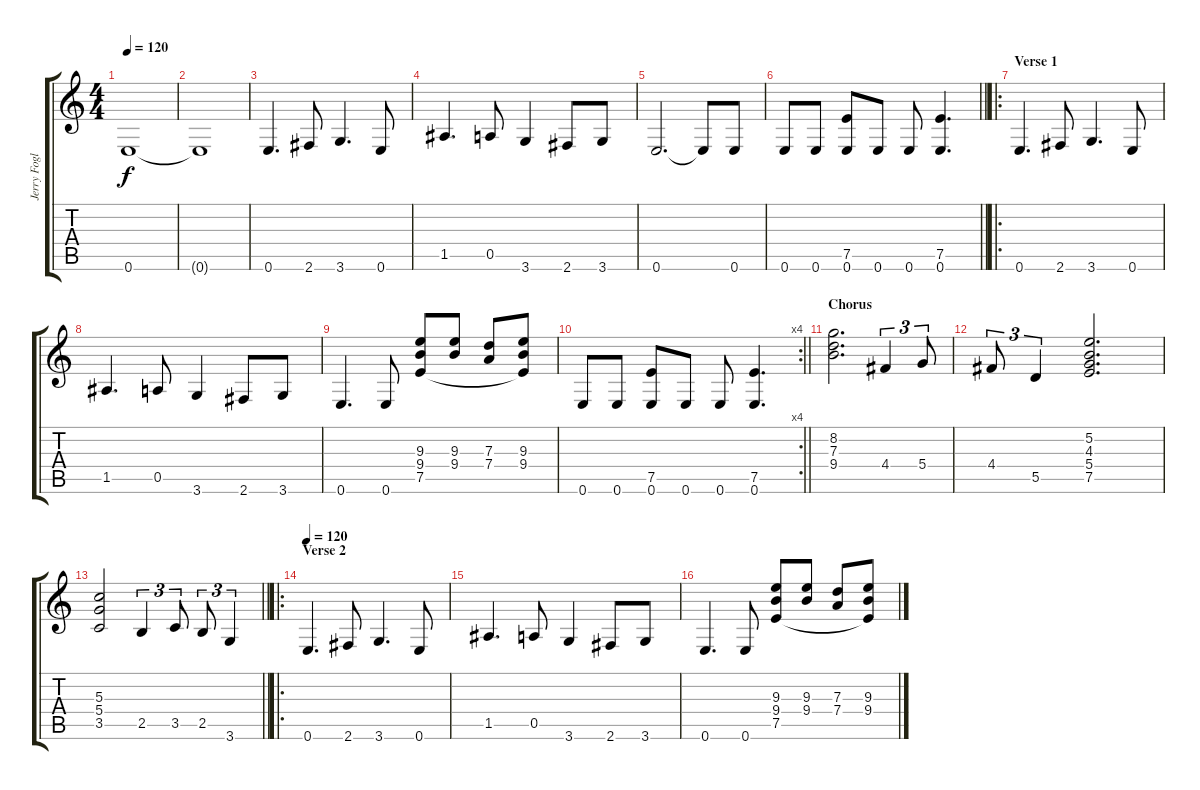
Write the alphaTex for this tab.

\track ("Jerry Fogle" "Jerry Fogl") {instrument distortionguitar}
\staff {score tabs}
\tuning (E4 B3 G3 D3 A2 E2) {hide}
\ts (4 4)
\tempo 120
\clef g2
\ks c
0.6.1{dy f} |
0.6{t}.1 |
0.6.4{d} 2.6.8 3.6.4{d} 0.6.8 |
1.5.4{d} 0.5.8 3.6.4 2.6.8 3.6.8 |
0.6.2{d} 0.6{t}.8 0.6.8 |
\barLineRight lightlight
0.6.8 0.6.8 (7.5 0.6).8 0.6.8 0.6.8 (7.5 0.6).4{d} |
\ro
\section ("" "Verse 1")
0.6.4{d} 2.6.8 3.6.4{d} 0.6.8 |
1.5.4{d} 0.5.8 3.6.4 2.6.8 3.6.8 |
0.6.4{d} 0.6.8 (9.3 9.4 7.5).8 (9.3 9.4).8 (7.3 7.4).8 (9.3 9.4 7.5{t}).8 |
\rc 4
\barLineRight lightlight
0.6.8 0.6.8 (7.5 0.6).8 0.6.8 0.6.8 (7.5 0.6).4{d} |
\section ("" "Chorus")
(8.2 7.3 9.4).2{d} 4.4.4{tu (3 2)} 5.4.8{tu (3 2)} |
4.4.8{tu (3 2)} 5.5.4{tu (3 2)} (5.2 4.3 5.4 7.5).2{d} |
\barLineRight lightlight
(5.3 5.4 3.5).2 2.5.4{tu (3 2)} 3.5.8{tu (3 2)} 2.5.8{tu (3 2)} 3.6.4{tu (3 2)} |
\ro
\section ("" "Verse 2")
\tempo 120
0.6.4{d} 2.6.8 3.6.4{d} 0.6.8 |
1.5.4{d} 0.5.8 3.6.4 2.6.8 3.6.8 |
0.6.4{d} 0.6.8 (9.3 9.4 7.5).8 (9.3 9.4).8 (7.3 7.4).8 (9.3 9.4 7.5{t}).8
